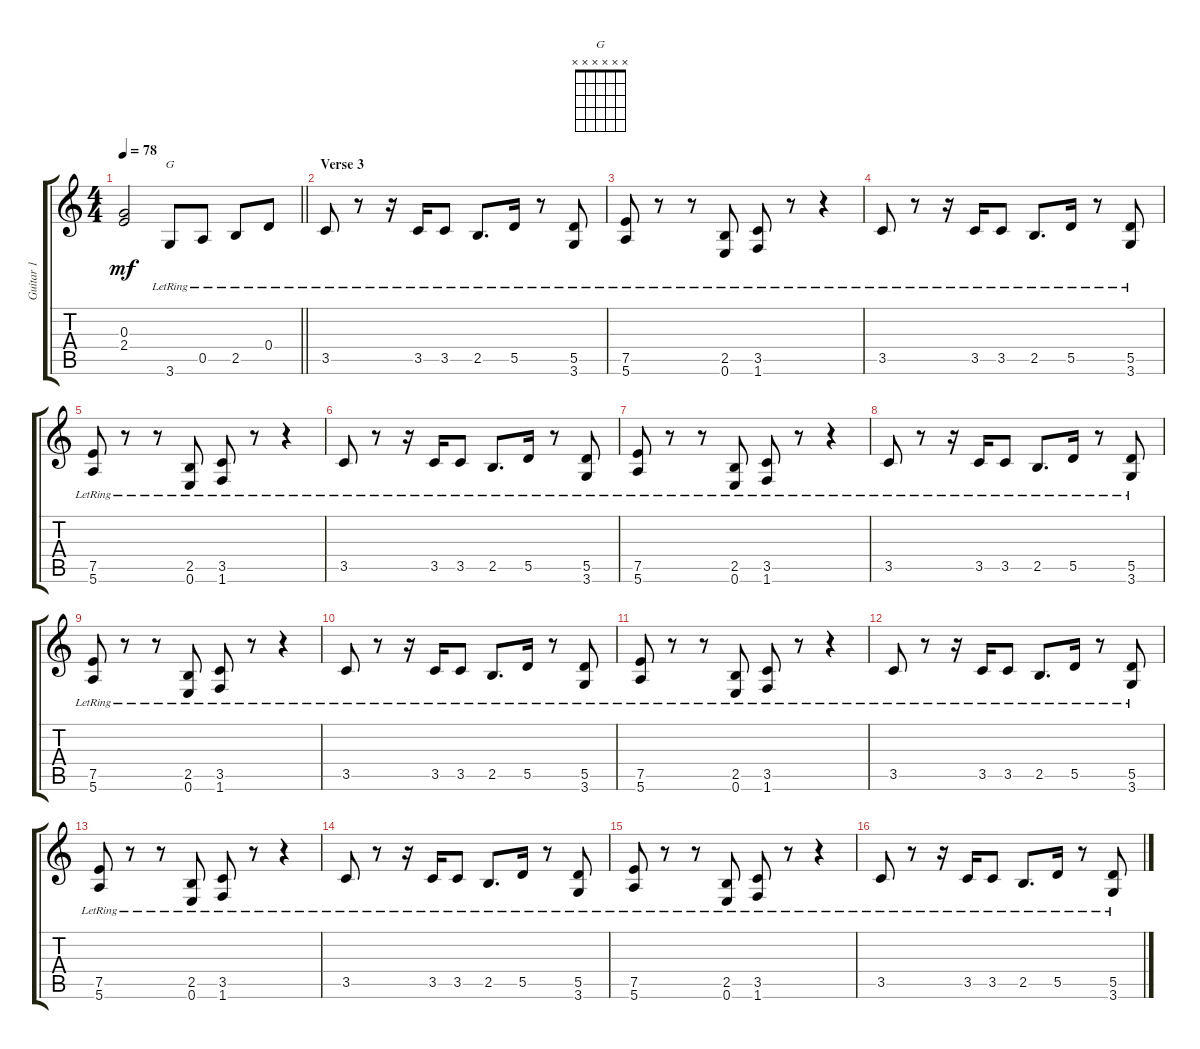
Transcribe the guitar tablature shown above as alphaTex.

\track ("Guitar 1" "Guitar 1") {instrument electricguitarjazz}
\staff {score tabs}
\tuning (E4 B3 G3 D3 A2 E2) {hide}
\chord ("G" x x x x x x)
\ts (4 4)
\tempo 78
\clef g2
\barLineRight lightlight
\ks c
(0.3{t} 2.4{t}).2{dy mf} 3.6{lr}.8{ch "G"} 0.5{lr}.8 2.5{lr}.8 0.4{lr}.8 |
\section ("" "Verse 3")
3.5{lr}.8 r.8 r.16 3.5{lr}.16 3.5{lr}.8 2.5{lr}.8{d} 5.5{lr}.16 r.8 (5.5{lr} 3.6{lr}).8 |
(7.5{lr} 5.6{lr}).8 r.8 r.8 (2.5{lr} 0.6{lr}).8 (3.5{lr} 1.6{lr}).8 r.8 r.4 |
3.5{lr}.8 r.8 r.16 3.5{lr}.16 3.5{lr}.8 2.5{lr}.8{d} 5.5{lr}.16 r.8 (5.5{lr} 3.6{lr}).8 |
(7.5{lr} 5.6{lr}).8 r.8 r.8 (2.5{lr} 0.6{lr}).8 (3.5{lr} 1.6{lr}).8 r.8 r.4 |
3.5{lr}.8 r.8 r.16 3.5{lr}.16 3.5{lr}.8 2.5{lr}.8{d} 5.5{lr}.16 r.8 (5.5{lr} 3.6{lr}).8 |
(7.5{lr} 5.6{lr}).8 r.8 r.8 (2.5{lr} 0.6{lr}).8 (3.5{lr} 1.6{lr}).8 r.8 r.4 |
3.5{lr}.8 r.8 r.16 3.5{lr}.16 3.5{lr}.8 2.5{lr}.8{d} 5.5{lr}.16 r.8 (5.5{lr} 3.6{lr}).8 |
(7.5{lr} 5.6{lr}).8 r.8 r.8 (2.5{lr} 0.6{lr}).8 (3.5{lr} 1.6{lr}).8 r.8 r.4 |
3.5{lr}.8 r.8 r.16 3.5{lr}.16 3.5{lr}.8 2.5{lr}.8{d} 5.5{lr}.16 r.8 (5.5{lr} 3.6{lr}).8 |
(7.5{lr} 5.6{lr}).8 r.8 r.8 (2.5{lr} 0.6{lr}).8 (3.5{lr} 1.6{lr}).8 r.8 r.4 |
3.5{lr}.8 r.8 r.16 3.5{lr}.16 3.5{lr}.8 2.5{lr}.8{d} 5.5{lr}.16 r.8 (5.5{lr} 3.6{lr}).8 |
(7.5{lr} 5.6{lr}).8 r.8 r.8 (2.5{lr} 0.6{lr}).8 (3.5{lr} 1.6{lr}).8 r.8 r.4 |
3.5{lr}.8 r.8 r.16 3.5{lr}.16 3.5{lr}.8 2.5{lr}.8{d} 5.5{lr}.16 r.8 (5.5{lr} 3.6{lr}).8 |
(7.5{lr} 5.6{lr}).8 r.8 r.8 (2.5{lr} 0.6{lr}).8 (3.5{lr} 1.6{lr}).8 r.8 r.4 |
3.5{lr}.8 r.8 r.16 3.5{lr}.16 3.5{lr}.8 2.5{lr}.8{d} 5.5{lr}.16 r.8 (5.5{lr} 3.6{lr}).8
